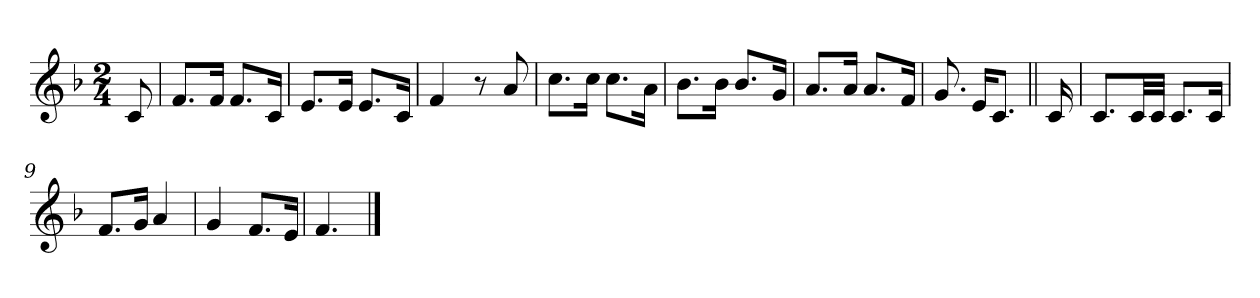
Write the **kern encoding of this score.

**kern
*part1
*staff1
*clefG2
*k[b-]
*F:
*M2/4
*MM80
=
8c
=1
8.f/L
16f/Jk
8.f/L
16c/Jk
=2
8.e/L
16e/Jk
8.e/L
16c/Jk
=3
4f
8r
8a
=4
8.cc\L
16cc\Jk
8.cc\L
16a\Jk
=5
8.b-\L
16b-\Jk
8.b-/L
16g/Jk
=6
8.a/L
16a/Jk
8.a/L
16f/Jk
=7
8.g
16e/KL
8.c/J
=||
16c
=8
8.c/L
32c/LL
32c/JJJ
8.c/L
16c/Jk
=9
8.f/L
16g/Jk
4a
=10
4g
8.f/L
16e/Jk
=11
4.f
==
*-
